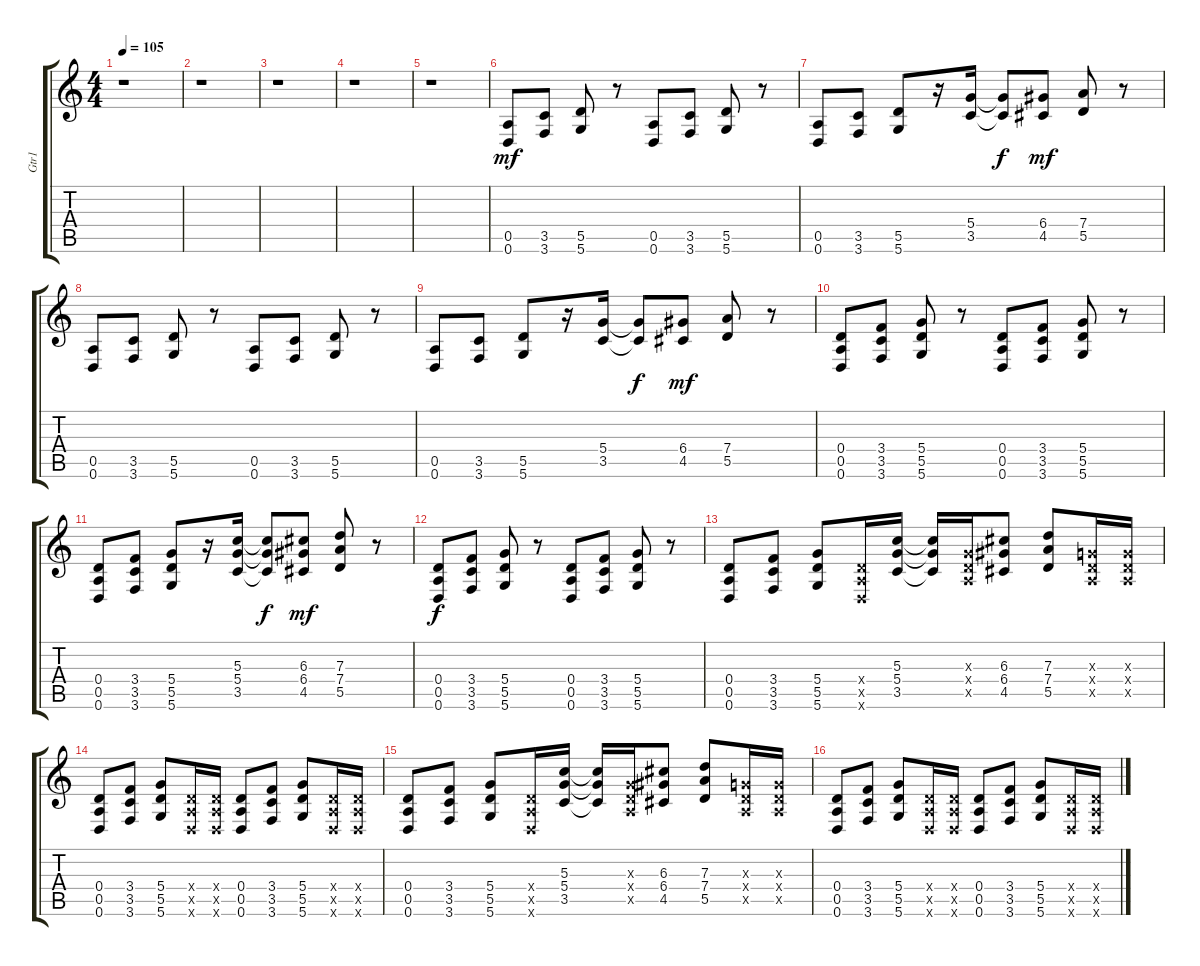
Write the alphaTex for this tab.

\track ("Gtr1" "Gtr1") {instrument overdrivenguitar}
\staff {score tabs}
\tuning (E4 B3 G3 D3 A2 D2) {hide}
\ts (4 4)
\tempo 105
\clef g2
\ks c
r.1{dy f} |
r.1 |
r.1 |
r.1 |
r.1 |
(0.5 0.6).8{dy mf volume 13} (3.5 3.6).8 (5.5 5.6).8 r.8 (0.5 0.6).8 (3.5 3.6).8 (5.5 5.6).8 r.8 |
(0.5 0.6).8 (3.5 3.6).8 (5.5 5.6).8 r.16 (5.4 3.5).16 (5.4{t} 3.5{t}).8{dy f} (6.4 4.5).8{dy mf} (7.4 5.5).8 r.8 |
(0.5 0.6).8 (3.5 3.6).8 (5.5 5.6).8 r.8 (0.5 0.6).8 (3.5 3.6).8 (5.5 5.6).8 r.8 |
(0.5 0.6).8 (3.5 3.6).8 (5.5 5.6).8 r.16 (5.4 3.5).16 (5.4{t} 3.5{t}).8{dy f} (6.4 4.5).8{dy mf} (7.4 5.5).8 r.8 |
(0.4 0.5 0.6).8 (3.4 3.5 3.6).8 (5.4 5.5 5.6).8 r.8 (0.4 0.5 0.6).8 (3.4 3.5 3.6).8 (5.4 5.5 5.6).8 r.8 |
(0.4 0.5 0.6).8 (3.4 3.5 3.6).8 (5.4 5.5 5.6).8 r.16 (5.3 5.4 3.5).16 (5.3{t} 5.4{t} 3.5{t}).8{dy f} (6.3 6.4 4.5).8{dy mf} (7.3 7.4 5.5).8 r.8 |
(0.4 0.5 0.6).8{dy f} (3.4 3.5 3.6).8 (5.4 5.5 5.6).8 r.8 (0.4 0.5 0.6).8 (3.4 3.5 3.6).8 (5.4 5.5 5.6).8 r.8 |
(0.4 0.5 0.6).8 (3.4 3.5 3.6).8 (5.4 5.5 5.6).8 (0.4{x} 0.5{x} 0.6{x}).16 (5.3 5.4 3.5).16 (5.3{t} 5.4{t} 3.5{t}).16 (0.3{x} 0.4{x} 0.5{x}).16 (6.3 6.4 4.5).8 (7.3 7.4 5.5).8 (0.3{x} 0.4{x} 0.5{x}).16 (0.3{x} 0.4{x} 0.5{x}).16 |
(0.4 0.5 0.6).8 (3.4 3.5 3.6).8 (5.4 5.5 5.6).8 (0.4{x} 0.5{x} 0.6{x}).16 (0.4{x} 0.5{x} 0.6{x}).16 (0.4 0.5 0.6).8 (3.4 3.5 3.6).8 (5.4 5.5 5.6).8 (0.4{x} 0.5{x} 0.6{x}).16 (0.4{x} 0.5{x} 0.6{x}).16 |
(0.4 0.5 0.6).8 (3.4 3.5 3.6).8 (5.4 5.5 5.6).8 (0.4{x} 0.5{x} 0.6{x}).16 (5.3 5.4 3.5).16 (5.3{t} 5.4{t} 3.5{t}).16 (0.3{x} 0.4{x} 0.5{x}).16 (6.3 6.4 4.5).8 (7.3 7.4 5.5).8 (0.3{x} 0.4{x} 0.5{x}).16 (0.3{x} 0.4{x} 0.5{x}).16 |
(0.4 0.5 0.6).8 (3.4 3.5 3.6).8 (5.4 5.5 5.6).8 (0.4{x} 0.5{x} 0.6{x}).16 (0.4{x} 0.5{x} 0.6{x}).16 (0.4 0.5 0.6).8 (3.4 3.5 3.6).8 (5.4 5.5 5.6).8 (0.4{x} 0.5{x} 0.6{x}).16 (0.4{x} 0.5{x} 0.6{x}).16
